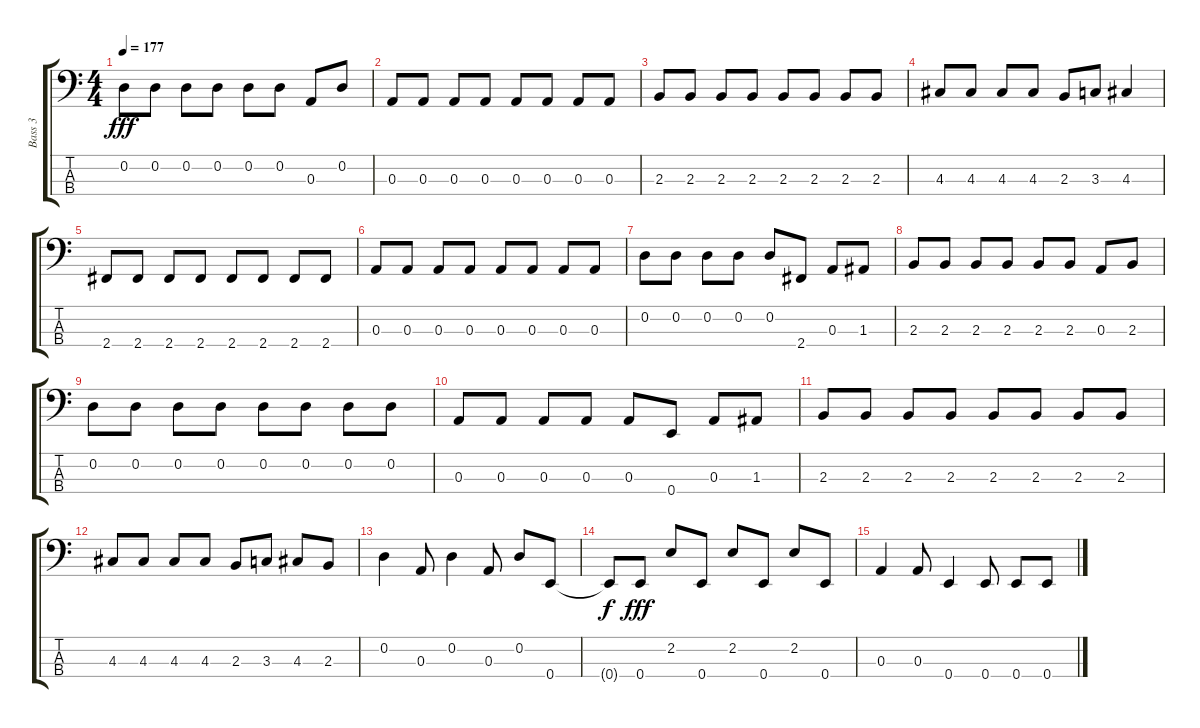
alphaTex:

\track ("Bass 3" "Bass 3") {instrument slapbass1}
\staff {score tabs}
\tuning (G2 D2 A1 E1) {hide}
\ts (4 4)
\tempo 177
\clef f4
\ks c
0.2.8{dy fff} 0.2.8 0.2.8 0.2.8 0.2.8 0.2.8 0.3.8 0.2.8 |
0.3.8 0.3.8 0.3.8 0.3.8 0.3.8 0.3.8 0.3.8 0.3.8 |
2.3.8 2.3.8 2.3.8 2.3.8 2.3.8 2.3.8 2.3.8 2.3.8 |
4.3.8 4.3.8 4.3.8 4.3.8 2.3.8 3.3.8 4.3.4 |
2.4.8 2.4.8 2.4.8 2.4.8 2.4.8 2.4.8 2.4.8 2.4.8 |
0.3.8 0.3.8 0.3.8 0.3.8 0.3.8 0.3.8 0.3.8 0.3.8 |
0.2.8 0.2.8 0.2.8 0.2.8 0.2.8 2.4.8 0.3.8 1.3.8 |
2.3.8 2.3.8 2.3.8 2.3.8 2.3.8 2.3.8 0.3.8 2.3.8 |
0.2.8 0.2.8 0.2.8 0.2.8 0.2.8 0.2.8 0.2.8 0.2.8 |
0.3.8 0.3.8 0.3.8 0.3.8 0.3.8 0.4.8 0.3.8 1.3.8 |
2.3.8 2.3.8 2.3.8 2.3.8 2.3.8 2.3.8 2.3.8 2.3.8 |
4.3.8 4.3.8 4.3.8 4.3.8 2.3.8 3.3.8 4.3.8 2.3.8 |
0.2.4 0.3.8 0.2.4 0.3.8 0.2.8 0.4.8 |
0.4{t}.8{dy f} 0.4.8{dy fff} 2.2.8 0.4.8 2.2.8 0.4.8 2.2.8 0.4.8 |
0.3.4 0.3.8 0.4.4 0.4.8 0.4.8 0.4.8
